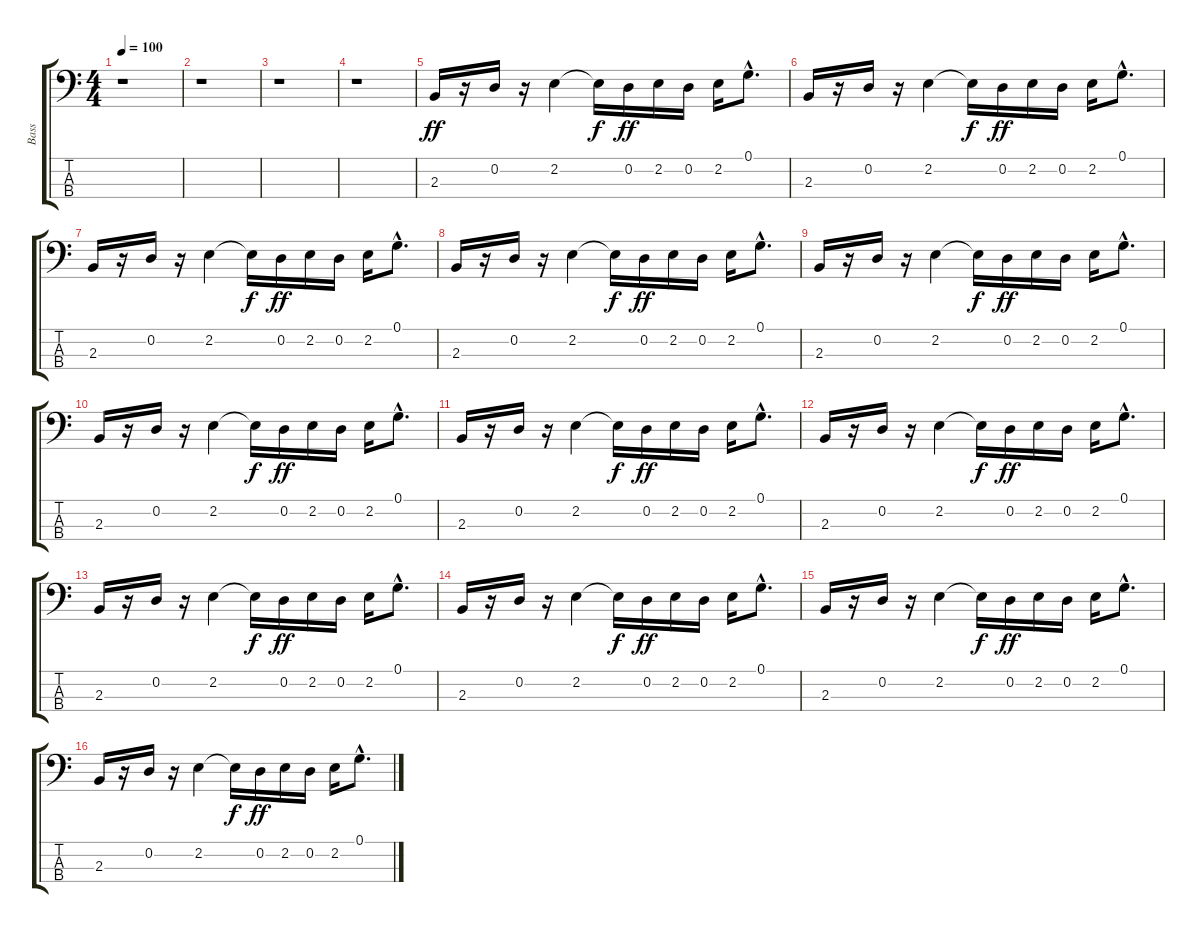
\track ("Bass" "Bass") {instrument electricbassfinger}
\staff {score tabs}
\tuning (G2 D2 A1 E1) {hide}
\ts (4 4)
\tempo 100
\clef f4
\ks c
r.1{dy ff instrument electricbassfinger} |
r.1 |
r.1 |
r.1 |
2.3.16 r.16 0.2.16 r.16 2.2.4 2.2{t}.16{dy f} 0.2.16{dy ff} 2.2.16 0.2.16 2.2.16 0.1{hac}.8{d} |
2.3.16 r.16 0.2.16 r.16 2.2.4 2.2{t}.16{dy f} 0.2.16{dy ff} 2.2.16 0.2.16 2.2.16 0.1{hac}.8{d} |
2.3.16 r.16 0.2.16 r.16 2.2.4 2.2{t}.16{dy f} 0.2.16{dy ff} 2.2.16 0.2.16 2.2.16 0.1{hac}.8{d} |
2.3.16 r.16 0.2.16 r.16 2.2.4 2.2{t}.16{dy f} 0.2.16{dy ff} 2.2.16 0.2.16 2.2.16 0.1{hac}.8{d} |
2.3.16 r.16 0.2.16 r.16 2.2.4 2.2{t}.16{dy f} 0.2.16{dy ff} 2.2.16 0.2.16 2.2.16 0.1{hac}.8{d} |
2.3.16 r.16 0.2.16 r.16 2.2.4 2.2{t}.16{dy f} 0.2.16{dy ff} 2.2.16 0.2.16 2.2.16 0.1{hac}.8{d} |
2.3.16 r.16 0.2.16 r.16 2.2.4 2.2{t}.16{dy f} 0.2.16{dy ff} 2.2.16 0.2.16 2.2.16 0.1{hac}.8{d} |
2.3.16 r.16 0.2.16 r.16 2.2.4 2.2{t}.16{dy f} 0.2.16{dy ff} 2.2.16 0.2.16 2.2.16 0.1{hac}.8{d} |
2.3.16 r.16 0.2.16 r.16 2.2.4 2.2{t}.16{dy f} 0.2.16{dy ff} 2.2.16 0.2.16 2.2.16 0.1{hac}.8{d} |
2.3.16 r.16 0.2.16 r.16 2.2.4 2.2{t}.16{dy f} 0.2.16{dy ff} 2.2.16 0.2.16 2.2.16 0.1{hac}.8{d} |
2.3.16 r.16 0.2.16 r.16 2.2.4 2.2{t}.16{dy f} 0.2.16{dy ff} 2.2.16 0.2.16 2.2.16 0.1{hac}.8{d} |
2.3.16 r.16 0.2.16 r.16 2.2.4 2.2{t}.16{dy f} 0.2.16{dy ff} 2.2.16 0.2.16 2.2.16 0.1{hac}.8{d}
